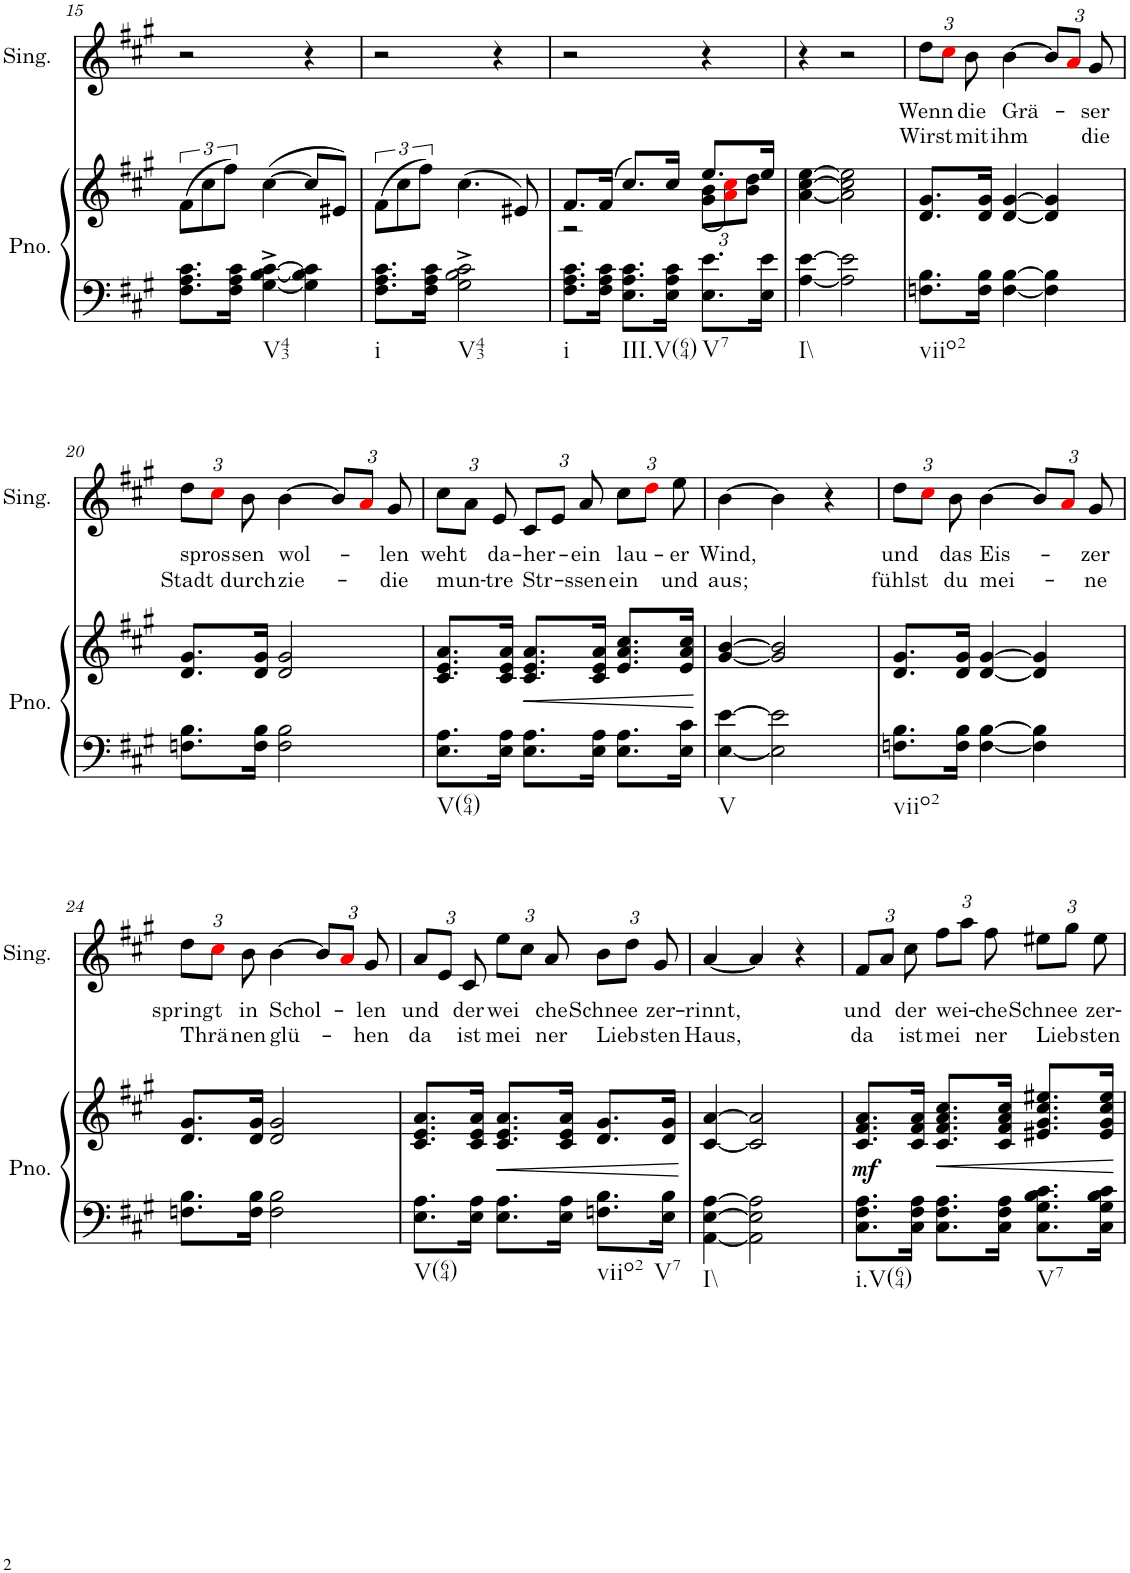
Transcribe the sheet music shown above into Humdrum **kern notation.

**kern	**kern	**dynam	**kern	**text	**text
*part2	*part2	*part2	*part1	*part1	*part1
*staff3	*staff2	*staff2/3	*staff1	*staff1	*staff1
*I"Pianoforte	*	*	*I"Singstimme	*	*
*I'Pno.	*	*	*I'Sing.	*	*
!!LO:PB:g=z
*clefF4	*clefG2	*	*clefG2	*	*
*k[f#c#g#]	*k[f#c#g#]	*	*k[f#c#g#]	*	*
*M3/4	*M3/4	*	*M3/4	*	*
=15	=15	=15	=15	=15	=15
8.F#\ 8.A\ 8.c#\L	(12f#\L	.	2r	.	.
.	12cc#\	.	.	.	.
.	12ff#\J)	.	.	.	.
16F#\ 16A\ 16c#\Jk	.	.	.	.	.
!LO:TX:b:t=V43	!	!	!	!	!
[4G#\^ [4B\^ [4c#\^	([4cc#\	.	.	.	.
4G#\] 4B\] 4c#\]	8cc#/L]	.	4r	.	.
.	8e#X/J)	.	.	.	.
=16	=16	=16	=16	=16	=16
!LO:TX:b:t=i	!	!	!	!	!
8.F#\ 8.A\ 8.c#\L	(12f#\L	.	2r	.	.
.	12cc#\	.	.	.	.
.	12ff#\J)	.	.	.	.
16F#\ 16A\ 16c#\Jk	.	.	.	.	.
!LO:TX:b:t=V43	!	!	!	!	!
2G#\^ 2B\^ 2c#\^	(4.cc#\	.	.	.	.
.	.	.	4r	.	.
.	8e#X/)	.	.	.	.
=17	=17	=17	=17	=17	=17
*	*^	*	*	*	*
!LO:TX:b:t=i	!	!	!	!	!	!
8.F#\ 8.A\ 8.c#\L	8.f#/L	2r	.	2r	.	.
16F#\ 16A\ 16c#\Jk	(16f#/Jk	.	.	.	.	.
!LO:TX:b:t=III.V(64)	!	!	!	!	!	!
8.E\ 8.A\ 8.c#\L	8.cc#/L)	.	.	.	.	.
16E\ 16A\ 16c#\Jk	16cc#/Jk	.	.	.	.	.
*	*	*Xbrackettup	*	*	*	*
!LO:TX:b:t=V7	!	!	!	!	!	!
8.E\ 8.e\L	8.ee/L	(12g#\ 12b\L	.	4r	.	.
.	.	12ai\ 12cc#i\)	.	.	.	.
.	.	12b\ 12dd\J	.	.	.	.
16E\ 16e\Jk	16ee/Jk	.	.	.	.	.
*	*v	*v	*	*	*	*
=18	=18	=18	=18	=18	=18
!LO:TX:b:t=I\\	!	!	!	!	!
[4A\ [4e\	[4a\ [4cc#\ [4ee\	.	4r	.	.
2A\] 2e\]	2a\] 2cc#\] 2ee\]	.	2r	.	.
=19	=19	=19	=19	=19	=19
*	*	*	*Xbrackettup	*	*
!LO:TX:b:t=viio2	!	!	!	!	!
!	!	!	!	!LO:LY:b	!LO:LY:b
8.Fn\ 8.B\L	8.d/ 8.g#/L	.	12dd\L	Wenn	Wirst
.	.	.	12cc#i\J	.	.
!	!	!	!	!LO:LY:b	!LO:LY:b
.	.	.	12b\	die	mit
16F\ 16B\Jk	16d/ 16g#/Jk	.	.	.	.
!	!	!	!	!LO:LY:b	!LO:LY:b
[4F\ [4B\	[4d/ [4g#/	.	[4b\	Grä-	ihm
4F\] 4B\]	4d/] 4g#/]	.	12b/L]	.	.
.	.	.	12ai/J	.	.
!	!	!	!	!LO:LY:b	!LO:LY:b
.	.	.	12g#/	-ser	die
!!LO:LB:g=z
=20	=20	=20	=20	=20	=20
!	!	!	!	!LO:LY:b	!LO:LY:b
8.Fn\ 8.B\L	8.d/ 8.g#/L	.	12dd\L	spros-	Stadt
.	.	.	12cc#i\J	.	.
!	!	!	!	!LO:LY:b	!LO:LY:b
.	.	.	12b\	-sen	durch-
16F\ 16B\Jk	16d/ 16g#/Jk	.	.	.	.
!	!	!	!	!LO:LY:b	!LO:LY:b
2F\ 2B\	2d/ 2g#/	.	[4b\	wol-	-zie-
.	.	.	12b/L]	.	.
.	.	.	12ai/J	.	.
!	!	!	!	!LO:LY:b	!LO:LY:b
.	.	.	12g#/	-len	die
=21	=21	=21	=21	=21	=21
!LO:TX:b:t=V(64)	!	!	!	!	!
!	!	!	!	!LO:LY:b	!LO:LY:b
8.E\ 8.A\L	8.c#/ 8.e/ 8.a/L	.	12cc#\L	weht	mun-
.	.	.	12a\J	.	.
!	!	!	!	!LO:LY:b	!LO:LY:b
.	.	.	12e/	da-	-tre
16E\ 16A\Jk	16c#/ 16e/ 16a/Jk	.	.	.	.
!	!	!LO:HP:b	!	!LO:LY:b	!LO:LY:b
8.E\ 8.A\L	8.c#/ 8.e/ 8.a/L	<	12c#/L	-her-	Str-
.	.	.	12e/J	.	.
!	!	!	!	!LO:LY:b	!LO:LY:b
.	.	.	12a/	-ein	-ssen
16E\ 16A\Jk	16c#/ 16e/ 16a/Jk	.	.	.	.
!	!	!	!	!LO:LY:b	!LO:LY:b
8.E\ 8.A\L	8.e/ 8.a/ 8.cc#/L	.	12cc#\L	lau-	ein
.	.	.	12ddi\J	.	.
!	!	!	!	!LO:LY:b	!LO:LY:b
.	.	.	12ee\	-er	und
16E\ 16c#\Jk	16e/ 16a/ 16cc#/Jk	.	.	.	.
.	.	[	.	.	.
=22	=22	=22	=22	=22	=22
!LO:TX:b:t=V	!	!	!	!	!
!	!	!	!	!LO:LY:b	!LO:LY:b
[4E\ [4e\	[4g#/ [4b/	.	[4b\	Wind,	aus;
2E\] 2e\]	2g#/] 2b/]	.	4b\]	.	.
.	.	.	4r	.	.
=23	=23	=23	=23	=23	=23
!LO:TX:b:t=viio2	!	!	!	!	!
!	!	!	!	!LO:LY:b	!LO:LY:b
8.Fn\ 8.B\L	8.d/ 8.g#/L	.	12dd\L	und	fühlst
.	.	.	12cc#i\J	.	.
!	!	!	!	!LO:LY:b	!LO:LY:b
.	.	.	12b\	das	du
16F\ 16B\Jk	16d/ 16g#/Jk	.	.	.	.
!	!	!	!	!LO:LY:b	!LO:LY:b
[4F\ [4B\	[4d/ [4g#/	.	[4b\	Eis-	mei-
4F\] 4B\]	4d/] 4g#/]	.	12b/L]	.	.
.	.	.	12ai/J	.	.
!	!	!	!	!LO:LY:b	!LO:LY:b
.	.	.	12g#/	-zer	-ne
!!LO:LB:g=z
=24	=24	=24	=24	=24	=24
!	!	!	!	!LO:LY:b	!LO:LY:b
8.Fn\ 8.B\L	8.d/ 8.g#/L	.	12dd\L	springt	Thrä-
.	.	.	12cc#i\J	.	.
!	!	!	!	!LO:LY:b	!LO:LY:b
.	.	.	12b\	in	-nen
16F\ 16B\Jk	16d/ 16g#/Jk	.	.	.	.
!	!	!	!	!LO:LY:b	!LO:LY:b
2F\ 2B\	2d/ 2g#/	.	[4b\	Schol-	glü-
.	.	.	12b/L]	.	.
.	.	.	12ai/J	.	.
!	!	!	!	!LO:LY:b	!LO:LY:b
.	.	.	12g#/	-len	-hen
=25	=25	=25	=25	=25	=25
!LO:TX:b:t=V(64)	!	!	!	!	!
!	!	!	!	!LO:LY:b	!LO:LY:b
8.E\ 8.A\L	8.c#/ 8.e/ 8.a/L	.	12a/L	und	da
.	.	.	12e/J	.	.
!	!	!	!	!LO:LY:b	!LO:LY:b
.	.	.	12c#/	der	ist
16E\ 16A\Jk	16c#/ 16e/ 16a/Jk	.	.	.	.
!	!	!LO:HP:b	!	!LO:LY:b	!LO:LY:b
8.E\ 8.A\L	8.c#/ 8.e/ 8.a/L	<	12ee\L	wei	mei
.	.	.	12cc#\J	.	.
!	!	!	!	!LO:LY:b	!LO:LY:b
.	.	.	12a/	che	ner
16E\ 16A\Jk	16c#/ 16e/ 16a/Jk	.	.	.	.
!LO:TX:b:t=viio2	!	!	!	!	!
!LO:TX:b:t=V7	!	!	!	!	!
!	!	!	!	!LO:LY:b	!LO:LY:b
8.Fn\ 8.B\L	8.d/ 8.g#/L	.	12b\L	Schnee	Lieb-
.	.	.	12dd\J	.	.
!	!	!	!	!LO:LY:b	!LO:LY:b
.	.	.	12g#/	zer-	-sten
16E\ 16B\Jk	16d/ 16g#/Jk	.	.	.	.
.	.	[	.	.	.
=26	=26	=26	=26	=26	=26
!LO:TX:b:t=I\\	!	!	!	!	!
!	!	!	!	!LO:LY:b	!LO:LY:b
[4AA\ [4E\ [4A\	[4c#/ [4a/	.	[4a/	-rinnt,	Haus,
2AA\] 2E\] 2A\]	2c#/] 2a/]	.	4a/]	.	.
.	.	.	4r	.	.
=27	=27	=27	=27	=27	=27
!LO:TX:b:t=i.V(64)	!	!	!	!	!
!	!	!LO:DY:a=2	!	!LO:LY:b	!LO:LY:b
8.C#\ 8.F#\ 8.A\L	8.c#/ 8.f#/ 8.a/L	mf	12f#/L	und	da
.	.	.	12a/J	.	.
!	!	!	!	!LO:LY:b	!LO:LY:b
.	.	.	12cc#\	der	ist
16C#\ 16F#\ 16A\Jk	16c#/ 16f#/ 16a/Jk	.	.	.	.
!	!	!LO:HP:b	!	!LO:LY:b	!LO:LY:b
8.C#\ 8.F#\ 8.A\L	8.c#/ 8.f#/ 8.a/ 8.cc#/L	<	12ff#\L	wei-	mei
.	.	.	12aa\J	.	.
!	!	!	!	!LO:LY:b	!LO:LY:b
.	.	.	12ff#\	-che	ner
16C#\ 16F#\ 16A\Jk	16c#/ 16f#/ 16a/ 16cc#/Jk	.	.	.	.
!LO:TX:b:t=V7	!	!	!	!	!
!	!	!	!	!LO:LY:b	!LO:LY:b
8.C#\ 8.G#\ 8.B\ 8.c#\L	8.e#X/ 8.g#/ 8.cc#/ 8.ee#X/L	.	12ee#X\L	Schnee	Lieb-
.	.	.	12gg#\J	.	.
!	!	!	!	!LO:LY:b	!LO:LY:b
.	.	.	12ee#\	zer-	-sten
16C#\ 16G#\ 16B\ 16c#\Jk	16e#/ 16g#/ 16cc#/ 16ee#/Jk	.	.	.	.
.	.	[	.	.	.
=	=	=	=	=	=
*-	*-	*-	*-	*-	*-
